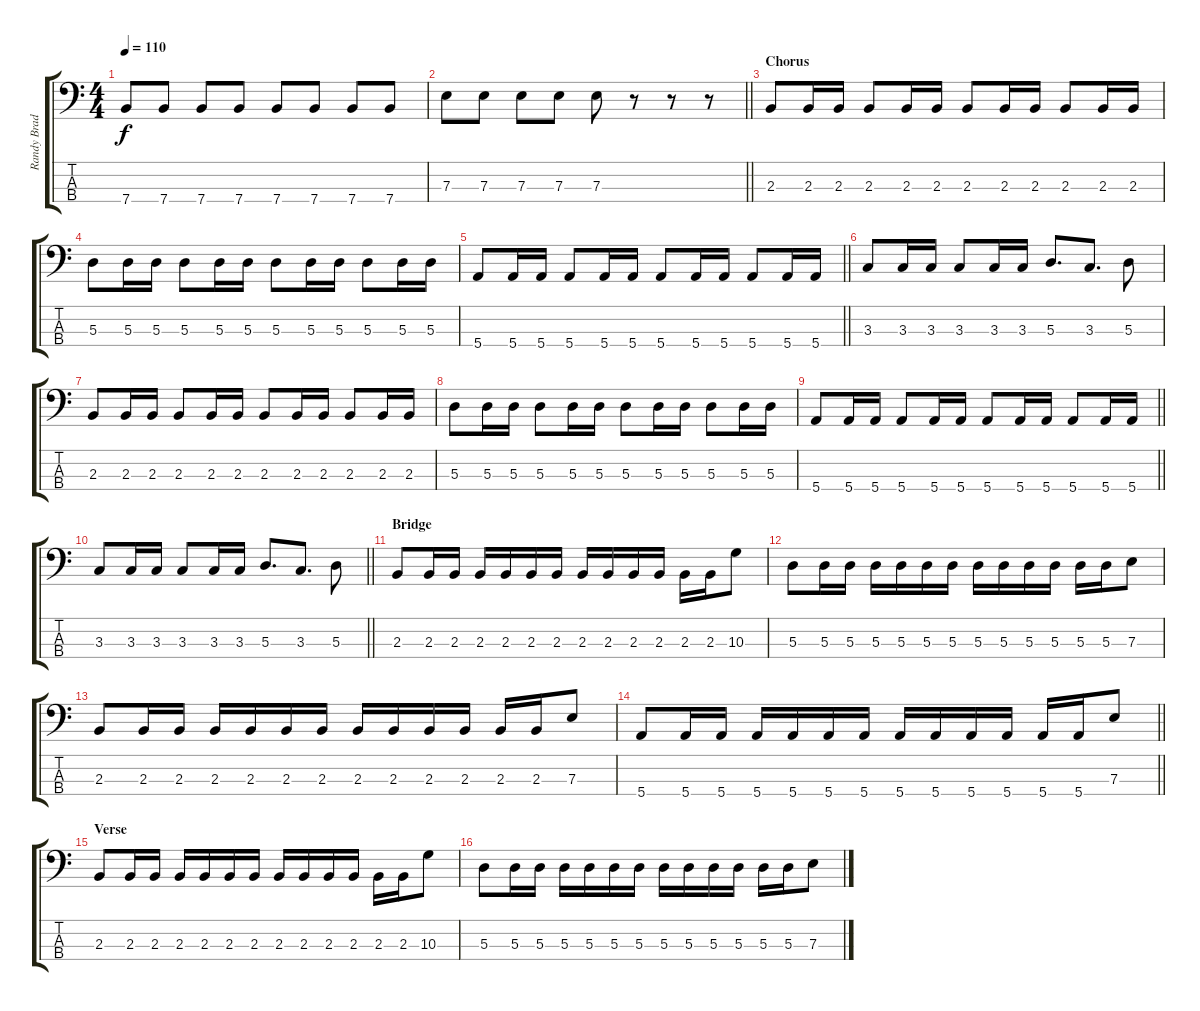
\track ("Randy Bradbury" "Randy Brad") {instrument electricbasspick}
\staff {score tabs}
\tuning (G2 D2 A1 E1) {hide}
\ts (4 4)
\tempo 110
\clef f4
\ks c
7.4.8{dy f} 7.4.8 7.4.8 7.4.8 7.4.8 7.4.8 7.4.8 7.4.8 |
\barLineRight lightlight
7.3.8 7.3.8 7.3.8 7.3.8 7.3.8 r.8 r.8 r.8 |
\section ("" "Chorus")
2.3.8 2.3.16 2.3.16 2.3.8 2.3.16 2.3.16 2.3.8 2.3.16 2.3.16 2.3.8 2.3.16 2.3.16 |
5.3.8 5.3.16 5.3.16 5.3.8 5.3.16 5.3.16 5.3.8 5.3.16 5.3.16 5.3.8 5.3.16 5.3.16 |
\barLineRight lightlight
5.4.8 5.4.16 5.4.16 5.4.8 5.4.16 5.4.16 5.4.8 5.4.16 5.4.16 5.4.8 5.4.16 5.4.16 |
3.3.8 3.3.16 3.3.16 3.3.8 3.3.16 3.3.16 5.3.8{d} 3.3.8{d} 5.3.8 |
2.3.8 2.3.16 2.3.16 2.3.8 2.3.16 2.3.16 2.3.8 2.3.16 2.3.16 2.3.8 2.3.16 2.3.16 |
5.3.8 5.3.16 5.3.16 5.3.8 5.3.16 5.3.16 5.3.8 5.3.16 5.3.16 5.3.8 5.3.16 5.3.16 |
\barLineRight lightlight
5.4.8 5.4.16 5.4.16 5.4.8 5.4.16 5.4.16 5.4.8 5.4.16 5.4.16 5.4.8 5.4.16 5.4.16 |
\barLineRight lightlight
3.3.8 3.3.16 3.3.16 3.3.8 3.3.16 3.3.16 5.3.8{d} 3.3.8{d} 5.3.8 |
\section ("" "Bridge")
2.3.8 2.3.16 2.3.16 2.3.16 2.3.16 2.3.16 2.3.16 2.3.16 2.3.16 2.3.16 2.3.16 2.3.16 2.3.16 10.3.8 |
5.3.8 5.3.16 5.3.16 5.3.16 5.3.16 5.3.16 5.3.16 5.3.16 5.3.16 5.3.16 5.3.16 5.3.16 5.3.16 7.3.8 |
2.3.8 2.3.16 2.3.16 2.3.16 2.3.16 2.3.16 2.3.16 2.3.16 2.3.16 2.3.16 2.3.16 2.3.16 2.3.16 7.3.8 |
\barLineRight lightlight
5.4.8 5.4.16 5.4.16 5.4.16 5.4.16 5.4.16 5.4.16 5.4.16 5.4.16 5.4.16 5.4.16 5.4.16 5.4.16 7.3.8 |
\section ("" "Verse")
2.3.8 2.3.16 2.3.16 2.3.16 2.3.16 2.3.16 2.3.16 2.3.16 2.3.16 2.3.16 2.3.16 2.3.16 2.3.16 10.3.8 |
5.3.8 5.3.16 5.3.16 5.3.16 5.3.16 5.3.16 5.3.16 5.3.16 5.3.16 5.3.16 5.3.16 5.3.16 5.3.16 7.3.8
